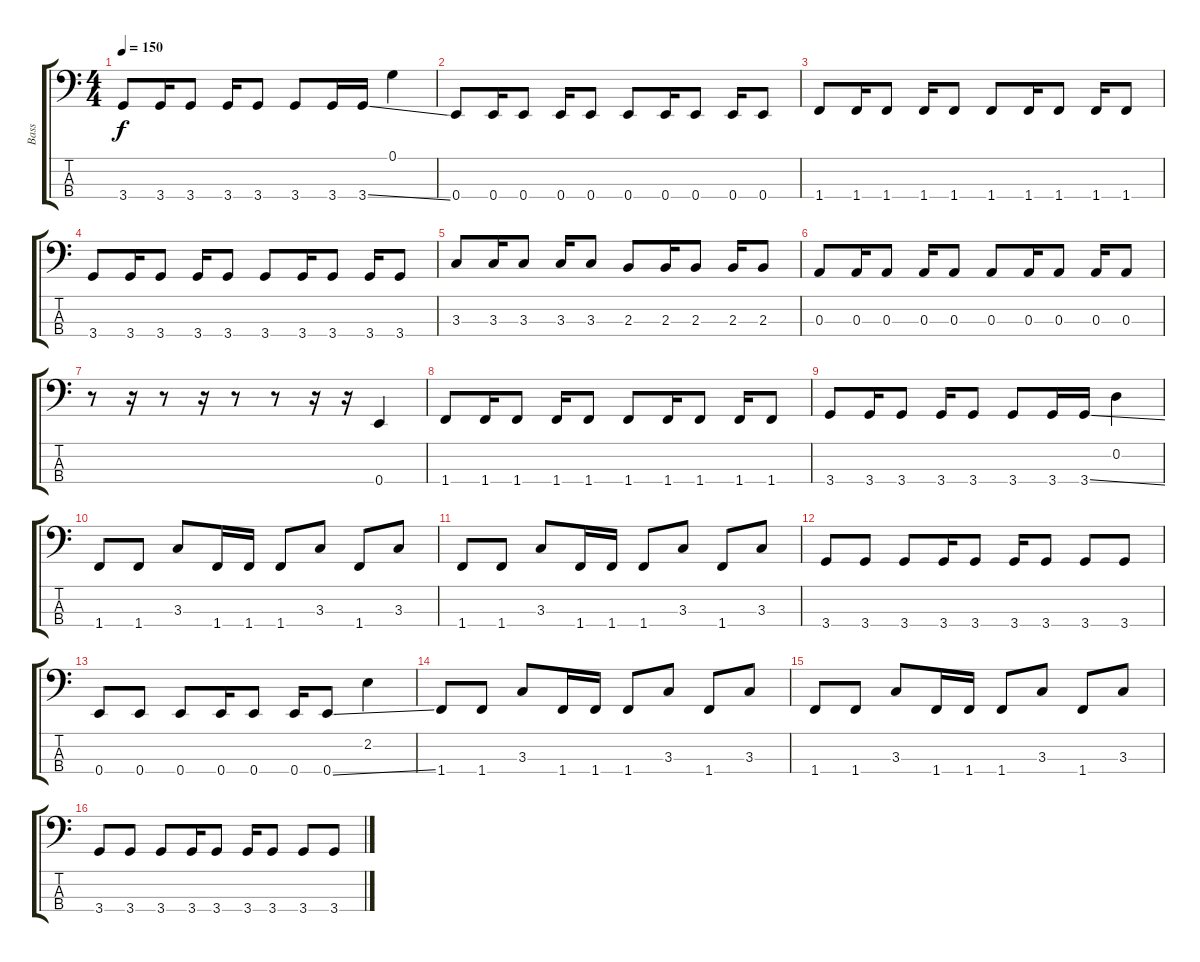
\track ("Bass " "Bass ") {instrument electricbasspick}
\staff {score tabs}
\tuning (G2 D2 A1 E1) {hide}
\ts (4 4)
\tempo 150
\clef f4
\ks c
3.4.8{dy f} 3.4.16 3.4.8 3.4.16 3.4.8 3.4.8 3.4.16 3.4{ss}.16 0.1.4 |
0.4.8 0.4.16 0.4.8 0.4.16 0.4.8 0.4.8 0.4.16 0.4.8 0.4.16 0.4.8 |
1.4.8 1.4.16 1.4.8 1.4.16 1.4.8 1.4.8 1.4.16 1.4.8 1.4.16 1.4.8 |
3.4.8 3.4.16 3.4.8 3.4.16 3.4.8 3.4.8 3.4.16 3.4.8 3.4.16 3.4.8 |
3.3.8 3.3.16 3.3.8 3.3.16 3.3.8 2.3.8 2.3.16 2.3.8 2.3.16 2.3.8 |
0.3.8 0.3.16 0.3.8 0.3.16 0.3.8 0.3.8 0.3.16 0.3.8 0.3.16 0.3.8 |
r.8 r.16 r.8 r.16 r.8 r.8 r.16 r.16 0.4.4 |
1.4.8 1.4.16 1.4.8 1.4.16 1.4.8 1.4.8 1.4.16 1.4.8 1.4.16 1.4.8 |
3.4.8 3.4.16 3.4.8 3.4.16 3.4.8 3.4.8 3.4.16 3.4{ss}.16 0.2.4 |
1.4.8 1.4.8 3.3.8 1.4.16 1.4.16 1.4.8 3.3.8 1.4.8 3.3.8 |
1.4.8 1.4.8 3.3.8 1.4.16 1.4.16 1.4.8 3.3.8 1.4.8 3.3.8 |
3.4.8 3.4.8 3.4.8 3.4.16 3.4.8 3.4.16 3.4.8 3.4.8 3.4.8 |
0.4.8 0.4.8 0.4.8 0.4.16 0.4.8 0.4.16 0.4{ss}.8 2.2.4 |
1.4.8 1.4.8 3.3.8 1.4.16 1.4.16 1.4.8 3.3.8 1.4.8 3.3.8 |
1.4.8 1.4.8 3.3.8 1.4.16 1.4.16 1.4.8 3.3.8 1.4.8 3.3.8 |
3.4.8 3.4.8 3.4.8 3.4.16 3.4.8 3.4.16 3.4.8 3.4.8 3.4.8
